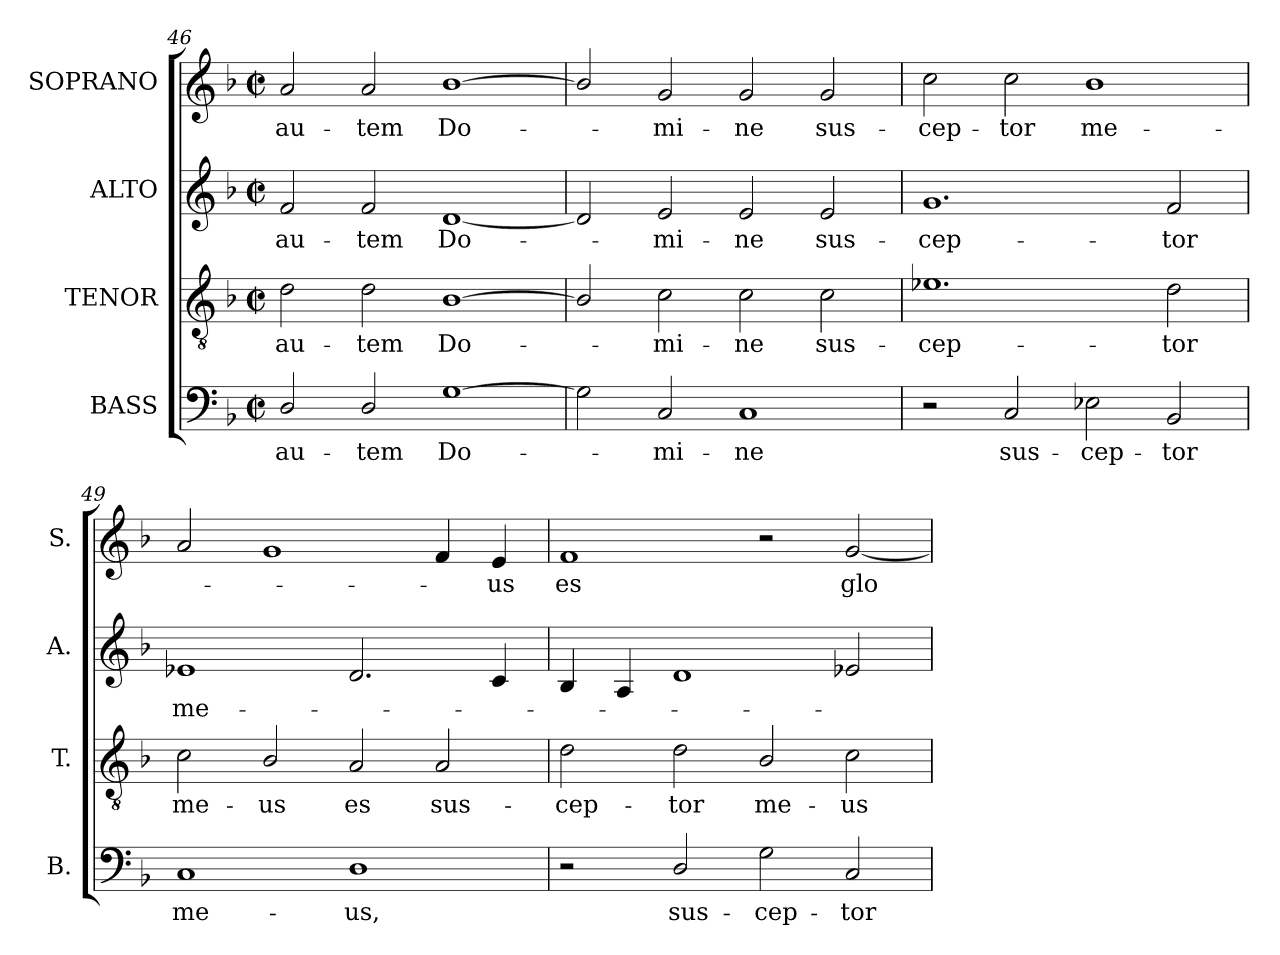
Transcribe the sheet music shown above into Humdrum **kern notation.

**kern	**text	**kern	**text	**kern	**text	**kern	**text
*part4	*part4	*part3	*part3	*part2	*part2	*part1	*part1
*staff4	*staff4	*staff3	*staff3	*staff2	*staff2	*staff1	*staff1
*I"BASS	*	*I"TENOR	*	*I"ALTO	*	*I"SOPRANO	*
*I'B.	*	*I'T.	*	*I'A.	*	*I'S.	*
*clefF4	*	*clefGv2	*	*clefG2	*	*clefG2	*
*	*	*ITrd7c12	*	*	*	*	*
*k[b-]	*	*k[b-]	*	*k[b-]	*	*k[b-]	*
*F:	*	*F:	*	*F:	*	*F:	*
*M2/2	*	*M2/2	*	*M2/2	*	*M2/2	*
*met(c|)	*	*met(c|)	*	*met(c|)	*	*met(c|)	*
=46	=46	=46	=46	=46	=46	=46	=46
!	!LO:LY:b:color=#000000	!	!	!	!	!	!
!	!	!	!LO:LY:b:color=#000000	!	!	!	!
!	!	!	!	!	!LO:LY:b:color=#000000	!	!
!	!	!	!	!	!	!	!LO:LY:b:color=#000000
2Di/	au-	2Di\	au-	2fi/	au-	2ai/	au-
!	!LO:LY:b:color=#000000	!	!	!	!	!	!
!	!	!	!LO:LY:b:color=#000000	!	!	!	!
!	!	!	!	!	!LO:LY:b:color=#000000	!	!
!	!	!	!	!	!	!	!LO:LY:b:color=#000000
2Di/	-tem	2Di\	-tem	2fi/	-tem	2ai/	-tem
!	!LO:LY:b:color=#000000	!	!	!	!	!	!
!	!	!	!LO:LY:b:color=#000000	!	!	!	!
!	!	!	!	!	!LO:LY:b:color=#000000	!	!
!	!	!	!	!	!	!	!LO:LY:b:color=#000000
[1Gi	Do-	[1BB-i	Do-	[1di	Do-	[1b-i	Do-
=47	=47	=47	=47	=47	=47	=47	=47
2Gi\]	.	2BB-i/]	.	2di/]	.	2b-i/]	.
!	!LO:LY:b:color=#000000	!	!	!	!	!	!
!	!	!	!LO:LY:b:color=#000000	!	!	!	!
!	!	!	!	!	!LO:LY:b:color=#000000	!	!
!	!	!	!	!	!	!	!LO:LY:b:color=#000000
2Ci/	-mi-	2Ci\	-mi-	2ei/	-mi-	2gi/	-mi-
!	!LO:LY:b:color=#000000	!	!	!	!	!	!
!	!	!	!LO:LY:b:color=#000000	!	!	!	!
!	!	!	!	!	!LO:LY:b:color=#000000	!	!
!	!	!	!	!	!	!	!LO:LY:b:color=#000000
1Ci	-ne	2Ci\	-ne	2ei/	-ne	2gi/	-ne
!	!	!	!LO:LY:b:color=#000000	!	!	!	!
!	!	!	!	!	!LO:LY:b:color=#000000	!	!
!	!	!	!	!	!	!	!LO:LY:b:color=#000000
.	.	2Ci\	sus-	2ei/	sus-	2gi/	sus-
=48	=48	=48	=48	=48	=48	=48	=48
!	!	!	!LO:LY:b:color=#000000	!	!	!	!
!	!	!	!	!	!LO:LY:b:color=#000000	!	!
!	!	!	!	!	!	!	!LO:LY:b:color=#000000
2r	.	1.E-Xi	-cep-	1.gi	-cep-	2cci\	-cep-
!	!LO:LY:b:color=#000000	!	!	!	!	!	!
!	!	!	!	!	!	!	!LO:LY:b:color=#000000
2Ci/	sus-	.	.	.	.	2cci\	-tor
!	!LO:LY:b:color=#000000	!	!	!	!	!	!
!	!	!	!	!	!	!	!LO:LY:b:color=#000000
2E-Xi\	-cep-	.	.	.	.	1b-i	me-
!	!LO:LY:b:color=#000000	!	!	!	!	!	!
!	!	!	!LO:LY:b:color=#000000	!	!	!	!
!	!	!	!	!	!LO:LY:b:color=#000000	!	!
2BB-i/	-tor	2Di\	-tor	2fi/	-tor	.	.
=49	=49	=49	=49	=49	=49	=49	=49
!	!LO:LY:b:color=#000000	!	!	!	!	!	!
!	!	!	!LO:LY:b:color=#000000	!	!	!	!
!	!	!	!	!	!LO:LY:b:color=#000000	!	!
1Ci	me-	2Ci\	me-	1e-Xi	me-	2ai/	.
!	!	!	!LO:LY:b:color=#000000	!	!	!	!
.	.	2BB-i/	-us	.	.	1gi	.
!	!LO:LY:b:color=#000000	!	!	!	!	!	!
!	!	!	!LO:LY:b:color=#000000	!	!	!	!
1Di	-us,	2AAi/	es	2.di/	.	.	.
!	!	!	!LO:LY:b:color=#000000	!	!	!	!
.	.	2AAi/	sus-	.	.	4fi/	.
!	!	!	!	!	!	!	!LO:LY:b:color=#000000
.	.	.	.	4ci/	.	4ei/	-us
!!LO:LB:g=z
=50	=50	=50	=50	=50	=50	=50	=50
!	!	!	!LO:LY:b:color=#000000	!	!	!	!
!	!	!	!	!	!	!	!LO:LY:b:color=#000000
2r	.	2Di\	-cep-	4B-i/	.	1fi	es
.	.	.	.	4Ai/	.	.	.
!	!LO:LY:b:color=#000000	!	!	!	!	!	!
!	!	!	!LO:LY:b:color=#000000	!	!	!	!
2Di/	sus-	2Di\	-tor	1di	.	.	.
!	!LO:LY:b:color=#000000	!	!	!	!	!	!
!	!	!	!LO:LY:b:color=#000000	!	!	!	!
2Gi\	-cep-	2BB-i/	me-	.	.	2r	.
!	!LO:LY:b:color=#000000	!	!	!	!	!	!
!	!	!	!LO:LY:b:color=#000000	!	!	!	!
!	!	!	!	!	!	!	!LO:LY:b:color=#000000
2Ci/	-tor	2Ci\	-us	2e-Xi/	.	[2gi/	glo-
=	=	=	=	=	=	=	=
*-	*-	*-	*-	*-	*-	*-	*-
